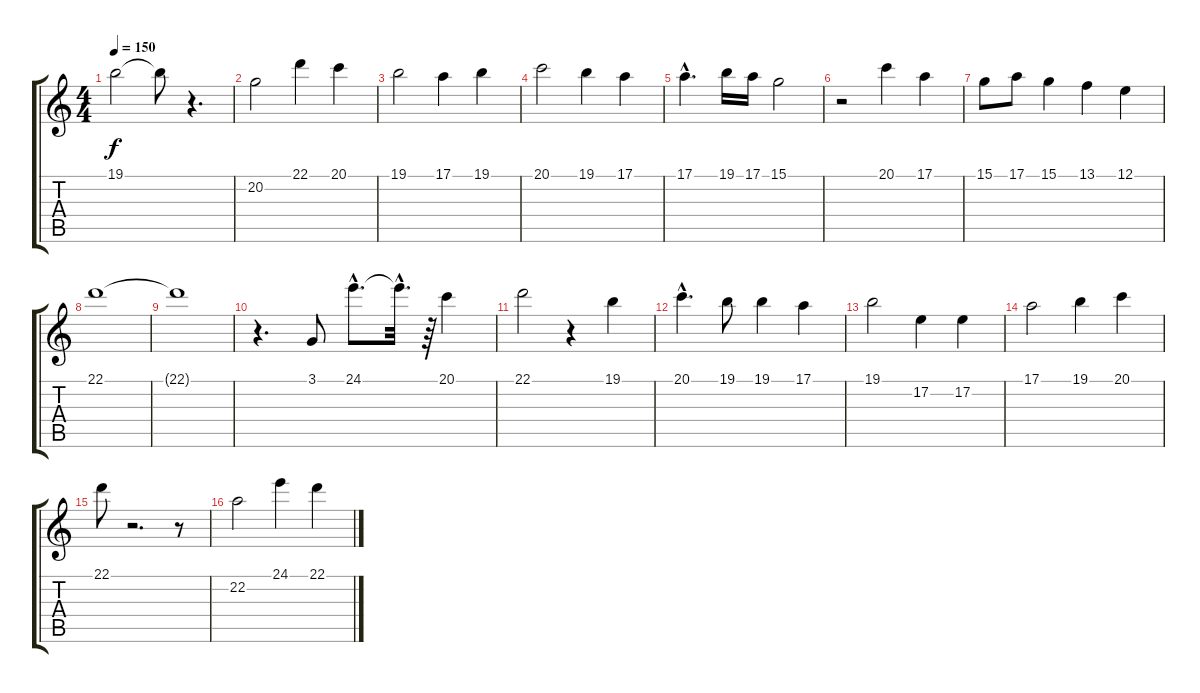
\track "" {instrument stringensemble1}
\staff {score tabs}
\tuning (E4 B3 G3 D3 A2 E2) {hide}
\ts (4 4)
\tempo 150
\clef g2
\ks c
19.1.2{dy f} 19.1{t}.8 r.4{d} |
20.2.2 22.1.4 20.1.4 |
19.1.2 17.1.4 19.1.4 |
20.1.2 19.1.4 17.1.4 |
17.1{hac}.4{d} 19.1.16 17.1.16 15.1.2 |
r.2 20.1.4 17.1.4 |
15.1.8 17.1.8 15.1.4 13.1.4 12.1.4 |
22.1.1 |
22.1{t}.1 |
r.4{d} 3.1.8 24.1{hac}.8{d} 24.1{hac t}.32{d} r.64 20.1.4 |
22.1.2 r.4 19.1.4 |
20.1{hac}.4{d} 19.1.8 19.1.4 17.1.4 |
19.1.2 17.2.4 17.2.4 |
17.1.2 19.1.4 20.1.4 |
22.1.8 r.2{d} r.8 |
22.2.2 24.1.4 22.1.4
